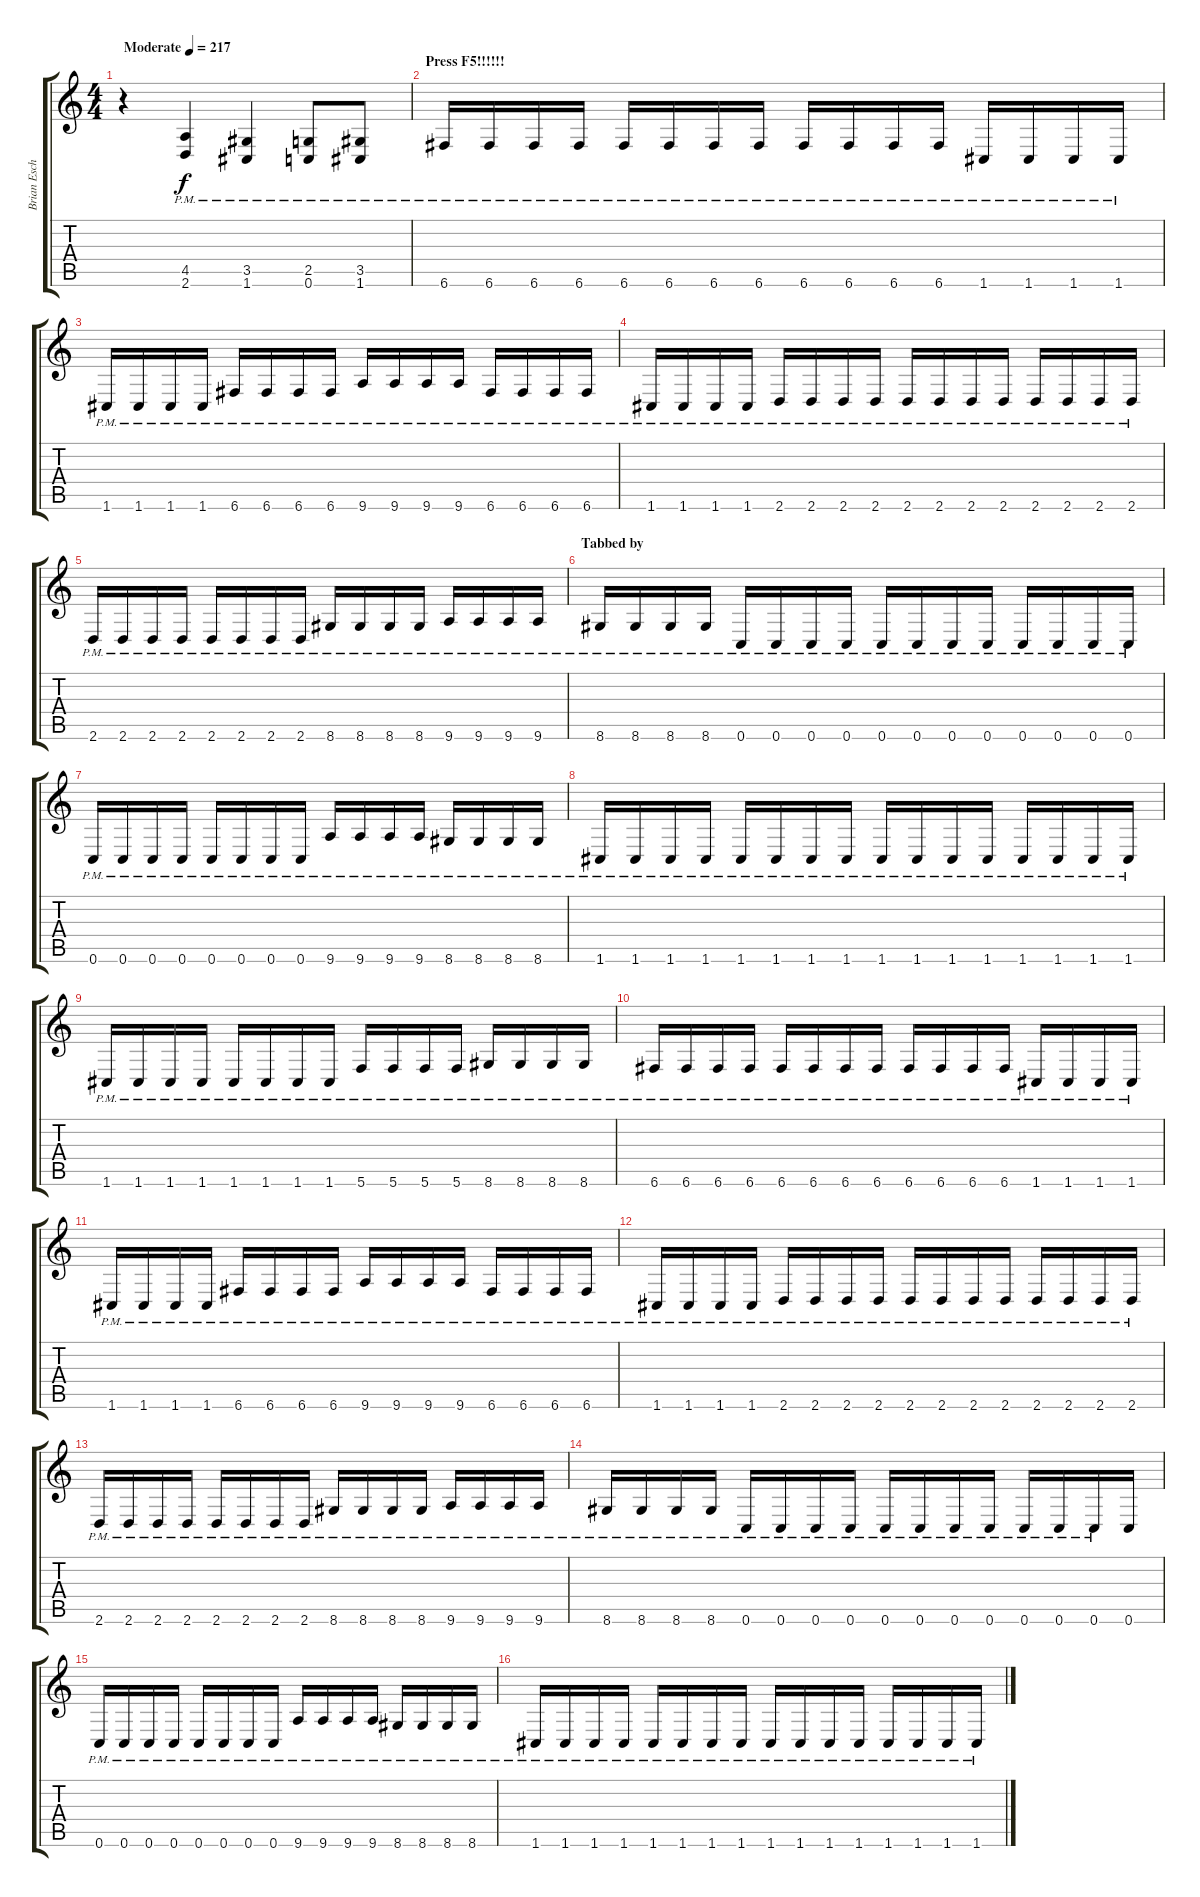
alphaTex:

\track ("Brian Eschbach (Right)" "Brian Esch") {instrument overdrivenguitar}
\staff {score tabs}
\tuning (C4 G3 Eb3 Bb2 F2 C2) {hide}
\ts (4 4)
\tempo (217 "Moderate")
\clef g2
\ks c
r.4{dy f instrument overdrivenguitar} (4.5{pm} 2.6{pm}).4 (3.5{pm} 1.6{pm}).4 (2.5{pm} 0.6{pm}).8 (3.5{pm} 1.6{pm}).8 |
\section ("" "Press F5!!!!!!")
6.6{pm}.16 6.6{pm}.16 6.6{pm}.16 6.6{pm}.16 6.6{pm}.16 6.6{pm}.16 6.6{pm}.16 6.6{pm}.16 6.6{pm}.16 6.6{pm}.16 6.6{pm}.16 6.6{pm}.16 1.6{pm}.16 1.6{pm}.16 1.6{pm}.16 1.6{pm}.16 |
1.6{pm}.16 1.6{pm}.16 1.6{pm}.16 1.6{pm}.16 6.6{pm}.16 6.6{pm}.16 6.6{pm}.16 6.6{pm}.16 9.6{pm}.16 9.6{pm}.16 9.6{pm}.16 9.6{pm}.16 6.6{pm}.16 6.6{pm}.16 6.6{pm}.16 6.6{pm}.16 |
1.6{pm}.16 1.6{pm}.16 1.6{pm}.16 1.6{pm}.16 2.6{pm}.16 2.6{pm}.16 2.6{pm}.16 2.6{pm}.16 2.6{pm}.16 2.6{pm}.16 2.6{pm}.16 2.6{pm}.16 2.6{pm}.16 2.6{pm}.16 2.6{pm}.16 2.6{pm}.16 |
2.6{pm}.16 2.6{pm}.16 2.6{pm}.16 2.6{pm}.16 2.6{pm}.16 2.6{pm}.16 2.6{pm}.16 2.6{pm}.16 8.6{pm}.16 8.6{pm}.16 8.6{pm}.16 8.6{pm}.16 9.6{pm}.16 9.6{pm}.16 9.6{pm}.16 9.6{pm}.16 |
\section ("" "Tabbed by")
8.6{pm}.16 8.6{pm}.16 8.6{pm}.16 8.6{pm}.16 0.6{pm}.16 0.6{pm}.16 0.6{pm}.16 0.6{pm}.16 0.6{pm}.16 0.6{pm}.16 0.6{pm}.16 0.6{pm}.16 0.6{pm}.16 0.6{pm}.16 0.6{pm}.16 0.6{pm}.16 |
0.6{pm}.16 0.6{pm}.16 0.6{pm}.16 0.6{pm}.16 0.6{pm}.16 0.6{pm}.16 0.6{pm}.16 0.6{pm}.16 9.6{pm}.16 9.6{pm}.16 9.6{pm}.16 9.6{pm}.16 8.6{pm}.16 8.6{pm}.16 8.6{pm}.16 8.6{pm}.16 |
1.6{pm}.16 1.6{pm}.16 1.6{pm}.16 1.6{pm}.16 1.6{pm}.16 1.6{pm}.16 1.6{pm}.16 1.6{pm}.16 1.6{pm}.16 1.6{pm}.16 1.6{pm}.16 1.6{pm}.16 1.6{pm}.16 1.6{pm}.16 1.6{pm}.16 1.6{pm}.16 |
1.6{pm}.16 1.6{pm}.16 1.6{pm}.16 1.6{pm}.16 1.6{pm}.16 1.6{pm}.16 1.6{pm}.16 1.6{pm}.16 5.6{pm}.16 5.6{pm}.16 5.6{pm}.16 5.6{pm}.16 8.6{pm}.16 8.6{pm}.16 8.6{pm}.16 8.6{pm}.16 |
6.6{pm}.16 6.6{pm}.16 6.6{pm}.16 6.6{pm}.16 6.6{pm}.16 6.6{pm}.16 6.6{pm}.16 6.6{pm}.16 6.6{pm}.16 6.6{pm}.16 6.6{pm}.16 6.6{pm}.16 1.6{pm}.16 1.6{pm}.16 1.6{pm}.16 1.6{pm}.16 |
1.6{pm}.16 1.6{pm}.16 1.6{pm}.16 1.6{pm}.16 6.6{pm}.16 6.6{pm}.16 6.6{pm}.16 6.6{pm}.16 9.6{pm}.16 9.6{pm}.16 9.6{pm}.16 9.6{pm}.16 6.6{pm}.16 6.6{pm}.16 6.6{pm}.16 6.6{pm}.16 |
1.6{pm}.16 1.6{pm}.16 1.6{pm}.16 1.6{pm}.16 2.6{pm}.16 2.6{pm}.16 2.6{pm}.16 2.6{pm}.16 2.6{pm}.16 2.6{pm}.16 2.6{pm}.16 2.6{pm}.16 2.6{pm}.16 2.6{pm}.16 2.6{pm}.16 2.6{pm}.16 |
2.6{pm}.16 2.6{pm}.16 2.6{pm}.16 2.6{pm}.16 2.6{pm}.16 2.6{pm}.16 2.6{pm}.16 2.6{pm}.16 8.6{pm}.16 8.6{pm}.16 8.6{pm}.16 8.6{pm}.16 9.6{pm}.16 9.6{pm}.16 9.6{pm}.16 9.6{pm}.16 |
8.6{pm}.16 8.6{pm}.16 8.6{pm}.16 8.6{pm}.16 0.6{pm}.16 0.6{pm}.16 0.6{pm}.16 0.6{pm}.16 0.6{pm}.16 0.6{pm}.16 0.6{pm}.16 0.6{pm}.16 0.6{pm}.16 0.6{pm}.16 0.6{pm}.16 0.6.16 |
0.6{pm}.16 0.6{pm}.16 0.6{pm}.16 0.6{pm}.16 0.6{pm}.16 0.6{pm}.16 0.6{pm}.16 0.6{pm}.16 9.6{pm}.16 9.6{pm}.16 9.6{pm}.16 9.6{pm}.16 8.6{pm}.16 8.6{pm}.16 8.6{pm}.16 8.6{pm}.16 |
1.6{pm}.16 1.6{pm}.16 1.6{pm}.16 1.6{pm}.16 1.6{pm}.16 1.6{pm}.16 1.6{pm}.16 1.6{pm}.16 1.6{pm}.16 1.6{pm}.16 1.6{pm}.16 1.6{pm}.16 1.6{pm}.16 1.6{pm}.16 1.6{pm}.16 1.6{pm}.16
